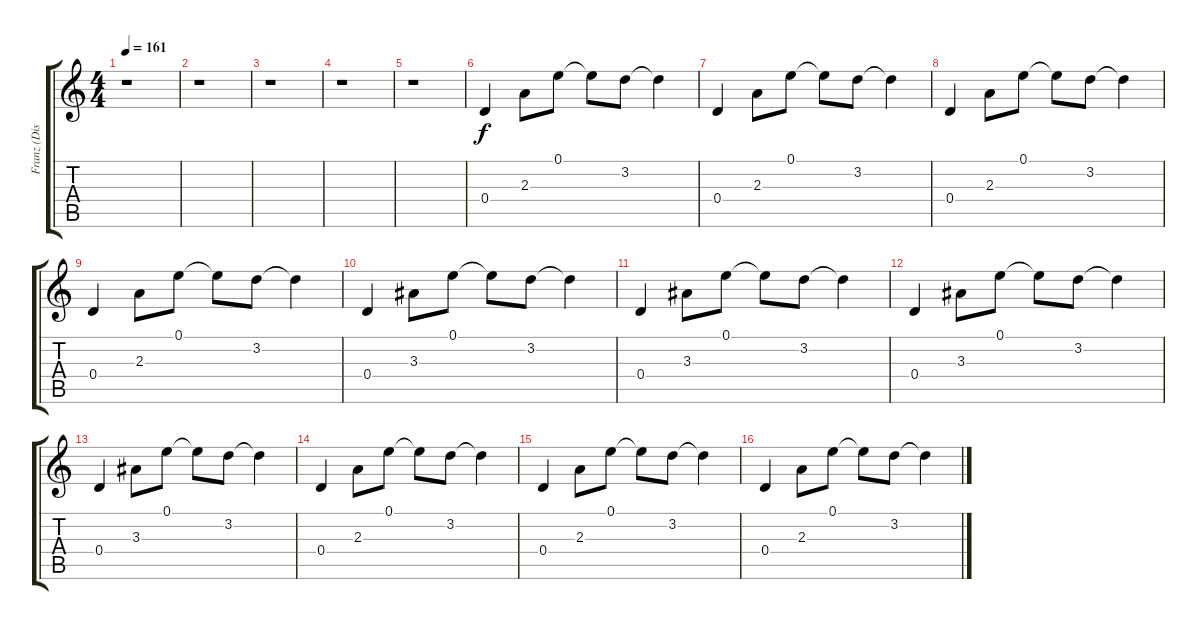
\track ("Franz (Distortion Guitar)" "Franz (Dis") {instrument overdrivenguitar}
\staff {score tabs}
\tuning (E4 B3 G3 D3 A2 D2) {hide}
\ts (4 4)
\tempo 161
\clef g2
\ks c
r.1{dy f} |
r.1 |
r.1 |
r.1 |
r.1 |
0.4.4 2.3.8 0.1.8 0.1{t}.8 3.2.8 3.2{t}.4 |
0.4.4 2.3.8 0.1.8 0.1{t}.8 3.2.8 3.2{t}.4 |
0.4.4 2.3.8 0.1.8 0.1{t}.8 3.2.8 3.2{t}.4 |
0.4.4 2.3.8 0.1.8 0.1{t}.8 3.2.8 3.2{t}.4 |
0.4.4 3.3.8 0.1.8 0.1{t}.8 3.2.8 3.2{t}.4 |
0.4.4 3.3.8 0.1.8 0.1{t}.8 3.2.8 3.2{t}.4 |
0.4.4 3.3.8 0.1.8 0.1{t}.8 3.2.8 3.2{t}.4 |
0.4.4 3.3.8 0.1.8 0.1{t}.8 3.2.8 3.2{t}.4 |
0.4.4 2.3.8 0.1.8 0.1{t}.8 3.2.8 3.2{t}.4 |
0.4.4 2.3.8 0.1.8 0.1{t}.8 3.2.8 3.2{t}.4 |
0.4.4 2.3.8 0.1.8 0.1{t}.8 3.2.8 3.2{t}.4
